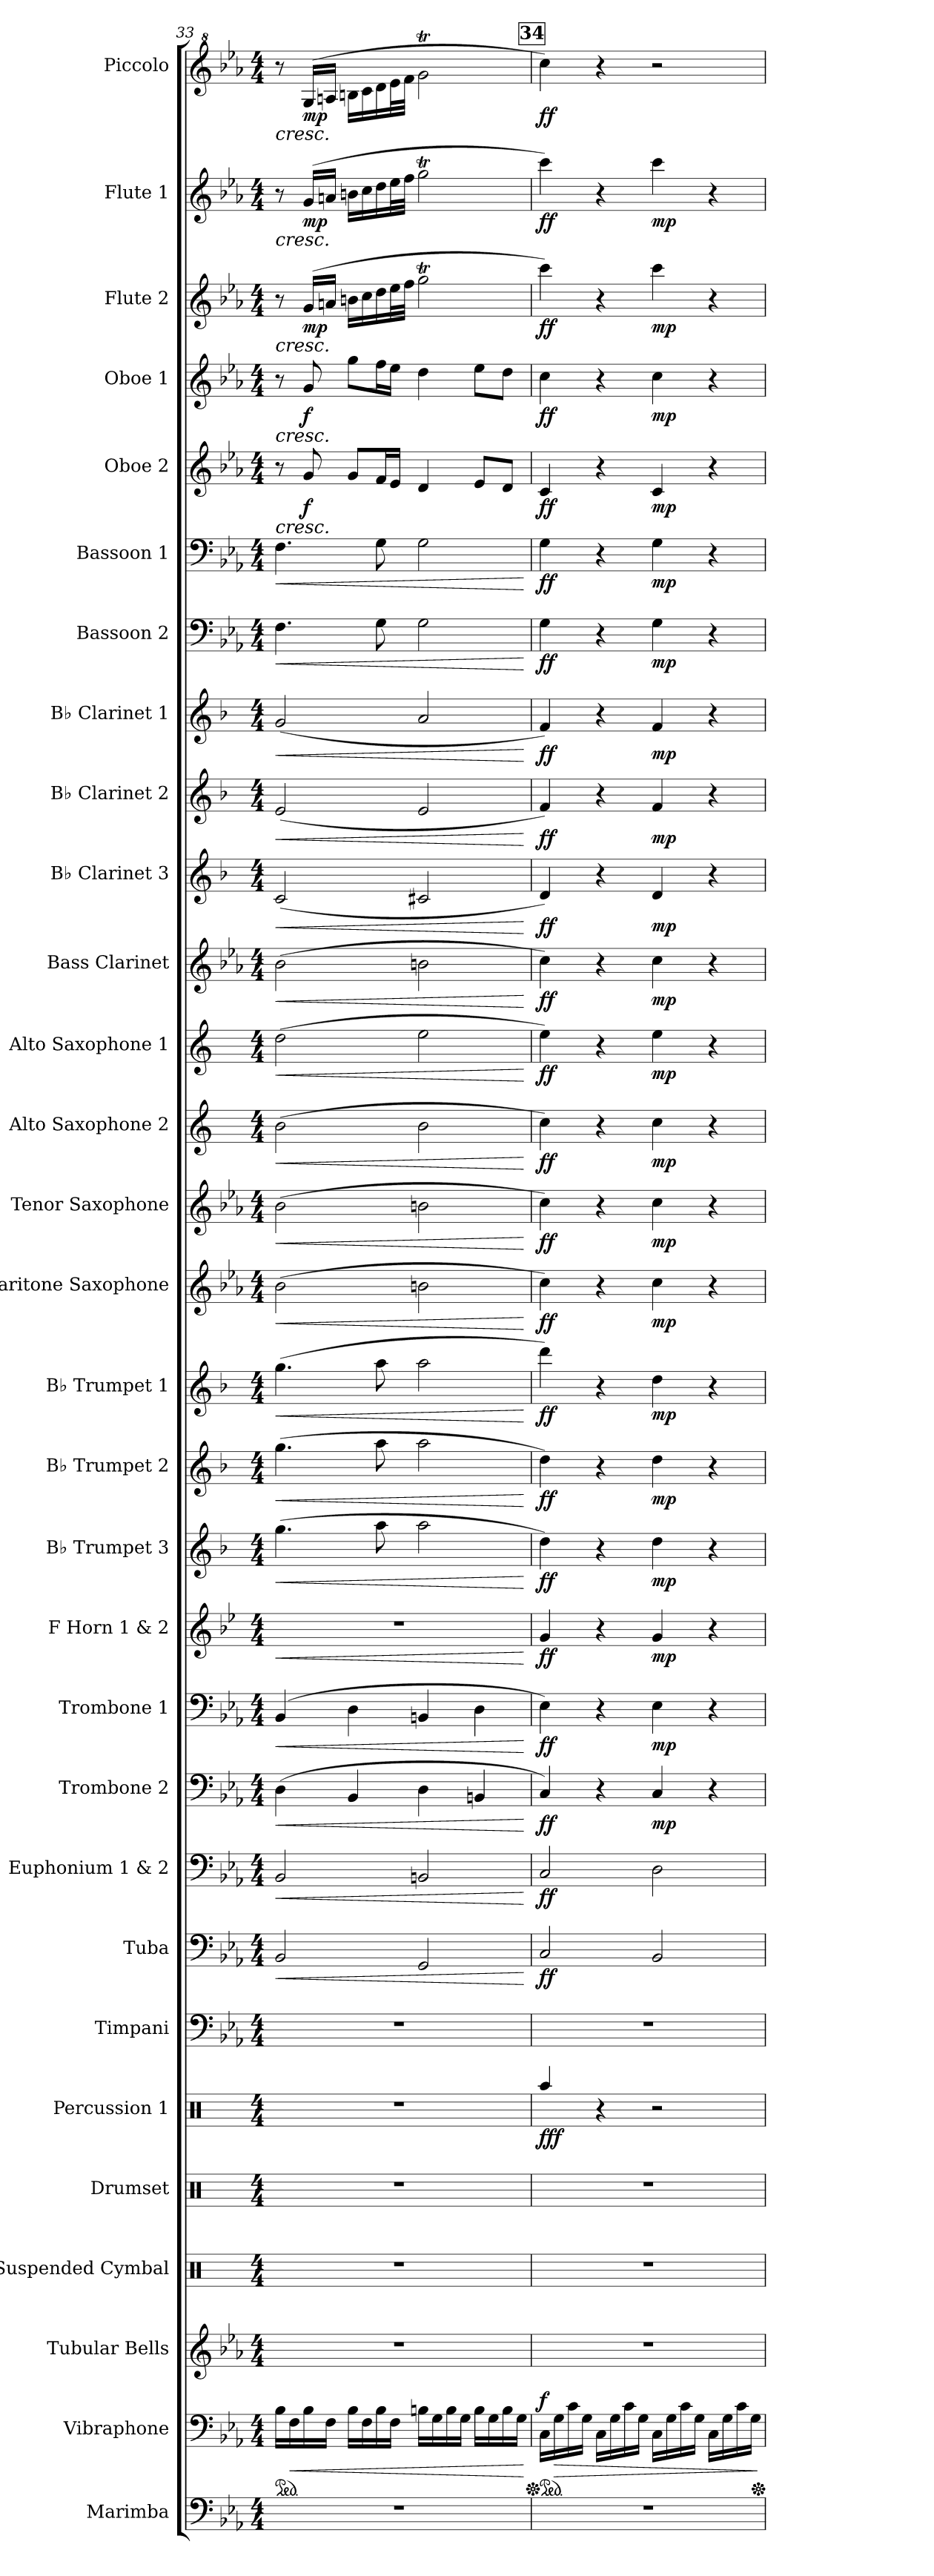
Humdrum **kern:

**kern	**kern	**dynam	**kern	**kern	**kern	**kern	**dynam	**kern	**kern	**dynam	**kern	**dynam	**kern	**dynam	**kern	**dynam	**kern	**dynam	**kern	**dynam	**kern	**dynam	**kern	**dynam	**kern	**dynam	**kern	**dynam	**kern	**dynam	**kern	**dynam	**kern	**dynam	**kern	**dynam	**kern	**dynam	**kern	**dynam	**kern	**dynam	**kern	**dynam	**kern	**dynam	**kern	**dynam	**kern	**dynam	**kern	**dynam	**kern	**dynam
*part30	*part29	*part29	*part28	*part27	*part26	*part25	*part25	*part24	*part23	*part23	*part22	*part22	*part21	*part21	*part20	*part20	*part19	*part19	*part18	*part18	*part17	*part17	*part16	*part16	*part15	*part15	*part14	*part14	*part13	*part13	*part12	*part12	*part11	*part11	*part10	*part10	*part9	*part9	*part8	*part8	*part7	*part7	*part6	*part6	*part5	*part5	*part4	*part4	*part3	*part3	*part2	*part2	*part1	*part1
*staff30	*staff29	*staff29	*staff28	*staff27	*staff26	*staff25	*staff25	*staff24	*staff23	*staff23	*staff22	*staff22	*staff21	*staff21	*staff20	*staff20	*staff19	*staff19	*staff18	*staff18	*staff17	*staff17	*staff16	*staff16	*staff15	*staff15	*staff14	*staff14	*staff13	*staff13	*staff12	*staff12	*staff11	*staff11	*staff10	*staff10	*staff9	*staff9	*staff8	*staff8	*staff7	*staff7	*staff6	*staff6	*staff5	*staff5	*staff4	*staff4	*staff3	*staff3	*staff2	*staff2	*staff1	*staff1
*I"Marimba	*I"Vibraphone	*	*I"Tubular Bells	*I"Suspended Cymbal	*I"Drumset	*I"Percussion 1	*	*I"Timpani	*I"Tuba	*	*I"Euphonium 1 &amp; 2	*	*I"Trombone 2	*	*I"Trombone 1	*	*I"F Horn 1 &amp; 2	*	*I"B♭ Trumpet 3	*	*I"B♭ Trumpet 2	*	*I"B♭ Trumpet 1	*	*I"Baritone Saxophone	*	*I"Tenor Saxophone	*	*I"Alto Saxophone 2	*	*I"Alto Saxophone 1	*	*I"Bass Clarinet	*	*I"B♭ Clarinet 3	*	*I"B♭ Clarinet 2	*	*I"B♭ Clarinet 1	*	*I"Bassoon 2	*	*I"Bassoon 1	*	*I"Oboe 2	*	*I"Oboe 1	*	*I"Flute 2	*	*I"Flute 1	*	*I"Piccolo	*
*I'Mrm.	*I'Vib.	*	*I'Tu. Be.	*I'Sus. Cym.	*I'Drs.	*I'Perc. 1	*	*I'Timp.	*I'Tba.	*	*I'Euph. 1 &amp; 2	*	*I'Tbn. 2	*	*I'Tbn. 1	*	*I'F Hn. 1 2	*	*I'B♭ Tpt. 3	*	*I'B♭ Tpt. 2	*	*I'B♭ Tpt. 1	*	*I'Bar. Sax.	*	*I'T. Sax.	*	*I'A. Sax. 2	*	*I'A. Sax. 1	*	*I'B. Cl.	*	*I'B♭ Cl. 3	*	*I'B♭ Cl. 2	*	*I'B♭ Cl. 1	*	*I'Bsn. 2	*	*I'Bsn. 1	*	*I'Ob. 2	*	*I'Ob. 1	*	*I'Fl. 2	*	*I'Fl. 1	*	*I'Picc.	*
*clefF4	*clefF4	*	*clefG2	*clefX	*clefX	*clefX	*	*clefF4	*clefF4	*	*clefF4	*	*clefF4	*	*clefF4	*	*clefG2	*	*clefG2	*	*clefG2	*	*clefG2	*	*clefG2	*	*clefG2	*	*clefG2	*	*clefG2	*	*clefG2	*	*clefG2	*	*clefG2	*	*clefG2	*	*clefF4	*	*clefF4	*	*clefG2	*	*clefG2	*	*clefG2	*	*clefG2	*	*clefG^2	*
*	*	*	*	*	*	*	*	*	*	*	*	*	*	*	*	*	*ITrd4c7	*	*ITrd1c2	*	*ITrd1c2	*	*ITrd1c2	*	*ITrd12c21	*	*ITrd8c14	*	*ITrd5c9	*	*ITrd5c9	*	*ITrd8c14	*	*ITrd1c2	*	*ITrd1c2	*	*ITrd1c2	*	*	*	*	*	*	*	*	*	*	*	*	*	*ITrd-7c-12	*
*k[b-e-a-]	*k[b-e-a-]	*	*k[b-e-a-]	*k[]	*k[]	*k[]	*	*k[b-e-a-]	*k[b-e-a-]	*	*k[b-e-a-]	*	*k[b-e-a-]	*	*k[b-e-a-]	*	*k[b-e-a-]	*	*k[b-e-a-]	*	*k[b-e-a-]	*	*k[b-e-a-]	*	*k[b-e-a-]	*	*k[b-e-a-]	*	*k[b-e-a-]	*	*k[b-e-a-]	*	*k[b-e-a-]	*	*k[b-e-a-]	*	*k[b-e-a-]	*	*k[b-e-a-]	*	*k[b-e-a-]	*	*k[b-e-a-]	*	*k[b-e-a-]	*	*k[b-e-a-]	*	*k[b-e-a-]	*	*k[b-e-a-]	*	*k[b-e-a-]	*
*M4/4	*M4/4	*	*M4/4	*M4/4	*M4/4	*M4/4	*	*M4/4	*M4/4	*	*M4/4	*	*M4/4	*	*M4/4	*	*M4/4	*	*M4/4	*	*M4/4	*	*M4/4	*	*M4/4	*	*M4/4	*	*M4/4	*	*M4/4	*	*M4/4	*	*M4/4	*	*M4/4	*	*M4/4	*	*M4/4	*	*M4/4	*	*M4/4	*	*M4/4	*	*M4/4	*	*M4/4	*	*M4/4	*
*	*ped	*	*	*	*	*	*	*	*	*	*	*	*	*	*	*	*	*	*	*	*	*	*	*	*	*	*	*	*	*	*	*	*	*	*	*	*	*	*	*	*	*	*	*	*	*	*	*	*	*	*	*	*	*
=33	=33	=33	=33	=33	=33	=33	=33	=33	=33	=33	=33	=33	=33	=33	=33	=33	=33	=33	=33	=33	=33	=33	=33	=33	=33	=33	=33	=33	=33	=33	=33	=33	=33	=33	=33	=33	=33	=33	=33	=33	=33	=33	=33	=33	=33	=33	=33	=33	=33	=33	=33	=33	=33	=33
!	!	!	!	!	!	!	!	!	!	!LO:HP:b	!	!LO:HP:b	!	!LO:HP:b	!	!LO:HP:b	!	!LO:HP:b	!	!LO:HP:b	!	!LO:HP:b	!	!LO:HP:b	!	!LO:HP:b	!	!LO:HP:b	!	!LO:HP:b	!	!LO:HP:b	!	!LO:HP:b	!	!LO:HP:b	!	!LO:HP:b	!	!LO:HP:b	!	!LO:HP:b	!	!LO:HP:b	!	!LO:HP:b	!	!LO:HP:b	!	!LO:HP:b	!	!LO:HP:b	!	!LO:HP:b
1r	16B-\LL	.	1r	1r	1r	1r	.	1r	2BB-/	<	2BB-/	<	(>4D\	<	(>4BB-/	<	1r	<	(>4.ff\	<	(>4.ff\	<	(>4.ff\	<	(>2B-\	<	(>2B-\	<	(>2d\	<	(>2f\	<	(>2B-\	<	(<2B-/	<	(<2d/	<	(<2f/	<	4.F\	<	4.F\	<	8r	<	8r	<	8r	<	8r	<	8r	<
!	!	!LO:HP:b	!	!	!	!	!	!	!	!	!	!	!	!	!	!	!	!	!	!	!	!	!	!	!	!	!	!	!	!	!	!	!	!	!	!	!	!	!	!	!	!	!	!	!	!	!	!	!	!	!	!	!	!
.	16F\	<	.	.	.	.	.	.	.	.	.	.	.	.	.	.	.	.	.	.	.	.	.	.	.	.	.	.	.	.	.	.	.	.	.	.	.	.	.	.	.	.	.	.	.	.	.	.	.	.	.	.	.	.
!	!	!	!	!	!	!	!	!	!	!	!	!	!	!	!	!	!	!	!	!	!	!	!	!	!	!	!	!	!	!	!	!	!	!	!	!	!	!	!	!	!	!	!	!	!	!LO:DY:b	!	!LO:DY:b	!	!LO:DY:b	!	!LO:DY:b	!	!LO:DY:b
.	16B-\	.	.	.	.	.	.	.	.	.	.	.	.	.	.	.	.	.	.	.	.	.	.	.	.	.	.	.	.	.	.	.	.	.	.	.	.	.	.	.	.	.	.	.	8g/	f	8g/	f	(>16g/LL	mp	(>16g/LL	mp	(>16gg/LL	mp
.	16F\JJ	.	.	.	.	.	.	.	.	.	.	.	.	.	.	.	.	.	.	.	.	.	.	.	.	.	.	.	.	.	.	.	.	.	.	.	.	.	.	.	.	.	.	.	.	.	.	.	16an/JJ	.	16an/JJ	.	16aan/JJ	.
.	16B-\LL	.	.	.	.	.	.	.	.	.	.	.	4BB-/	.	4D\	.	.	.	.	.	.	.	.	.	.	.	.	.	.	.	.	.	.	.	.	.	.	.	.	.	.	.	.	.	8g/L	.	8gg\L	.	16bn\LL	.	16bn\LL	.	16bbn\LL	.
.	16F\	.	.	.	.	.	.	.	.	.	.	.	.	.	.	.	.	.	.	.	.	.	.	.	.	.	.	.	.	.	.	.	.	.	.	.	.	.	.	.	.	.	.	.	.	.	.	.	16cc\	.	16cc\	.	16ccc\	.
.	16B-\	.	.	.	.	.	.	.	.	.	.	.	.	.	.	.	.	.	8gg\	.	8gg\	.	8gg\	.	.	.	.	.	.	.	.	.	.	.	.	.	.	.	.	.	8G\	.	8G\	.	16f/L	.	16ff\L	.	16dd\	.	16dd\	.	16ddd\	.
.	16F\JJ	.	.	.	.	.	.	.	.	.	.	.	.	.	.	.	.	.	.	.	.	.	.	.	.	.	.	.	.	.	.	.	.	.	.	.	.	.	.	.	.	.	.	.	16e-/JJ	.	16ee-\JJ	.	32ee-\L	.	32ee-\L	.	32eee-\L	.
.	.	.	.	.	.	.	.	.	.	.	.	.	.	.	.	.	.	.	.	.	.	.	.	.	.	.	.	.	.	.	.	.	.	.	.	.	.	.	.	.	.	.	.	.	.	.	.	.	32ff\JJJ	.	32ff\JJJ	.	32fff\JJJ	.
.	16Bn\LL	.	.	.	.	.	.	.	2GG/	.	2BBn/	.	4D\	.	4BBn/	.	.	.	2gg\	.	2gg\	.	2gg\	.	2Bn\	.	2Bn\	.	2d\	.	2g\	.	2Bn\	.	2Bn/	.	2d/	.	2g/	.	2G\	.	2G\	.	4d/	.	4dd\	.	2ggt\	.	2ggt\	.	2gggt\	.
.	16G\	.	.	.	.	.	.	.	.	.	.	.	.	.	.	.	.	.	.	.	.	.	.	.	.	.	.	.	.	.	.	.	.	.	.	.	.	.	.	.	.	.	.	.	.	.	.	.	.	.	.	.	.	.
.	16B\	.	.	.	.	.	.	.	.	.	.	.	.	.	.	.	.	.	.	.	.	.	.	.	.	.	.	.	.	.	.	.	.	.	.	.	.	.	.	.	.	.	.	.	.	.	.	.	.	.	.	.	.	.
.	16G\JJ	.	.	.	.	.	.	.	.	.	.	.	.	.	.	.	.	.	.	.	.	.	.	.	.	.	.	.	.	.	.	.	.	.	.	.	.	.	.	.	.	.	.	.	.	.	.	.	.	.	.	.	.	.
.	16B\LL	.	.	.	.	.	.	.	.	.	.	.	4BBn/	.	4D\	.	.	.	.	.	.	.	.	.	.	.	.	.	.	.	.	.	.	.	.	.	.	.	.	.	.	.	.	.	8e-/L	.	8ee-\L	.	.	.	.	.	.	.
.	16G\	.	.	.	.	.	.	.	.	.	.	.	.	.	.	.	.	.	.	.	.	.	.	.	.	.	.	.	.	.	.	.	.	.	.	.	.	.	.	.	.	.	.	.	.	.	.	.	.	.	.	.	.	.
.	16B\	.	.	.	.	.	.	.	.	.	.	.	.	.	.	.	.	.	.	.	.	.	.	.	.	.	.	.	.	.	.	.	.	.	.	.	.	.	.	.	.	.	.	.	8d/J	.	8dd\J	.	.	.	.	.	.	.
.	16G\JJ	.	.	.	.	.	.	.	.	.	.	.	.	.	.	.	.	.	.	.	.	.	.	.	.	.	.	.	.	.	.	.	.	.	.	.	.	.	.	.	.	.	.	.	.	.	.	.	.	.	.	.	.	.
.	.	[	.	.	.	.	.	.	.	[	.	[	.	[	.	[	.	[	.	[	.	[	.	[	.	[	.	[	.	[	.	[	.	[	.	[	.	[	.	[	.	[	.	[	.	[	.	[	.	[	.	[	.	[
!!LO:REH:place=s1:a:B:fs=14:t=34
=34	=34	=34	=34	=34	=34	=34	=34	=34	=34	=34	=34	=34	=34	=34	=34	=34	=34	=34	=34	=34	=34	=34	=34	=34	=34	=34	=34	=34	=34	=34	=34	=34	=34	=34	=34	=34	=34	=34	=34	=34	=34	=34	=34	=34	=34	=34	=34	=34	=34	=34	=34	=34	=34	=34
*	*Xped	*	*	*	*	*	*	*	*	*	*	*	*	*	*	*	*	*	*	*	*	*	*	*	*	*	*	*	*	*	*	*	*	*	*	*	*	*	*	*	*	*	*	*	*	*	*	*	*	*	*	*	*	*
*	*ped	*	*	*	*	*	*	*	*	*	*	*	*	*	*	*	*	*	*	*	*	*	*	*	*	*	*	*	*	*	*	*	*	*	*	*	*	*	*	*	*	*	*	*	*	*	*	*	*	*	*	*	*	*
!	!	!LO:DY:a	!	!	!	!	!LO:DY:b	!	!	!LO:DY:b	!	!LO:DY:b	!	!LO:DY:b	!	!LO:DY:b	!	!LO:DY:b	!	!LO:DY:b	!	!LO:DY:b	!	!LO:DY:b	!	!LO:DY:b	!	!LO:DY:b	!	!LO:DY:b	!	!LO:DY:b	!	!LO:DY:b	!	!LO:DY:b	!	!LO:DY:b	!	!LO:DY:b	!	!LO:DY:b	!	!LO:DY:b	!	!LO:DY:b	!	!LO:DY:b	!	!LO:DY:b	!	!LO:DY:b	!	!LO:DY:b
1r	16C\LL	f	1r	1r	1r	4Raa/	fff	1r	2C/	ff	2C/	ff	4C/)	ff	4E-\)	ff	4c/	ff	4cc\)	ff	4cc\)	ff	4ccc\)	ff	4c\)	ff	4c\)	ff	4e-\)	ff	4g\)	ff	4c\)	ff	4c/)	ff	4e-/)	ff	4e-/)	ff	4G\	ff	4G\	ff	4c/	ff	4cc\	ff	4ccc\)	ff	4ccc\)	ff	4cccc\)	ff
!	!	!LO:HP:b	!	!	!	!	!	!	!	!	!	!	!	!	!	!	!	!	!	!	!	!	!	!	!	!	!	!	!	!	!	!	!	!	!	!	!	!	!	!	!	!	!	!	!	!	!	!	!	!	!	!	!	!
.	16G\	>	.	.	.	.	.	.	.	.	.	.	.	.	.	.	.	.	.	.	.	.	.	.	.	.	.	.	.	.	.	.	.	.	.	.	.	.	.	.	.	.	.	.	.	.	.	.	.	.	.	.	.	.
.	16c\	.	.	.	.	.	.	.	.	.	.	.	.	.	.	.	.	.	.	.	.	.	.	.	.	.	.	.	.	.	.	.	.	.	.	.	.	.	.	.	.	.	.	.	.	.	.	.	.	.	.	.	.	.
.	16G\JJ	.	.	.	.	.	.	.	.	.	.	.	.	.	.	.	.	.	.	.	.	.	.	.	.	.	.	.	.	.	.	.	.	.	.	.	.	.	.	.	.	.	.	.	.	.	.	.	.	.	.	.	.	.
.	16C\LL	.	.	.	.	4r	.	.	.	.	.	.	4r	.	4r	.	4r	.	4r	.	4r	.	4r	.	4r	.	4r	.	4r	.	4r	.	4r	.	4r	.	4r	.	4r	.	4r	.	4r	.	4r	.	4r	.	4r	.	4r	.	4r	.
.	16G\	.	.	.	.	.	.	.	.	.	.	.	.	.	.	.	.	.	.	.	.	.	.	.	.	.	.	.	.	.	.	.	.	.	.	.	.	.	.	.	.	.	.	.	.	.	.	.	.	.	.	.	.	.
.	16c\	.	.	.	.	.	.	.	.	.	.	.	.	.	.	.	.	.	.	.	.	.	.	.	.	.	.	.	.	.	.	.	.	.	.	.	.	.	.	.	.	.	.	.	.	.	.	.	.	.	.	.	.	.
.	16G\JJ	.	.	.	.	.	.	.	.	.	.	.	.	.	.	.	.	.	.	.	.	.	.	.	.	.	.	.	.	.	.	.	.	.	.	.	.	.	.	.	.	.	.	.	.	.	.	.	.	.	.	.	.	.
!	!	!	!	!	!	!	!	!	!	!	!	!	!	!LO:DY:b	!	!LO:DY:b	!	!LO:DY:b	!	!LO:DY:b	!	!LO:DY:b	!	!LO:DY:b	!	!LO:DY:b	!	!LO:DY:b	!	!LO:DY:b	!	!LO:DY:b	!	!LO:DY:b	!	!LO:DY:b	!	!LO:DY:b	!	!LO:DY:b	!	!LO:DY:b	!	!LO:DY:b	!	!LO:DY:b	!	!LO:DY:b	!	!LO:DY:b	!	!LO:DY:b	!	!
.	16C\LL	.	.	.	.	2r	.	.	2BB-/	.	2D\	.	4C/	mp	4E-\	mp	4c/	mp	4cc\	mp	4cc\	mp	4cc\	mp	4c\	mp	4c\	mp	4e-\	mp	4g\	mp	4c\	mp	4c/	mp	4e-/	mp	4e-/	mp	4G\	mp	4G\	mp	4c/	mp	4cc\	mp	4ccc\	mp	4ccc\	mp	2r	.
.	16G\	.	.	.	.	.	.	.	.	.	.	.	.	.	.	.	.	.	.	.	.	.	.	.	.	.	.	.	.	.	.	.	.	.	.	.	.	.	.	.	.	.	.	.	.	.	.	.	.	.	.	.	.	.
.	16c\	.	.	.	.	.	.	.	.	.	.	.	.	.	.	.	.	.	.	.	.	.	.	.	.	.	.	.	.	.	.	.	.	.	.	.	.	.	.	.	.	.	.	.	.	.	.	.	.	.	.	.	.	.
.	16G\JJ	.	.	.	.	.	.	.	.	.	.	.	.	.	.	.	.	.	.	.	.	.	.	.	.	.	.	.	.	.	.	.	.	.	.	.	.	.	.	.	.	.	.	.	.	.	.	.	.	.	.	.	.	.
.	16C\LL	.	.	.	.	.	.	.	.	.	.	.	4r	.	4r	.	4r	.	4r	.	4r	.	4r	.	4r	.	4r	.	4r	.	4r	.	4r	.	4r	.	4r	.	4r	.	4r	.	4r	.	4r	.	4r	.	4r	.	4r	.	.	.
.	16G\	.	.	.	.	.	.	.	.	.	.	.	.	.	.	.	.	.	.	.	.	.	.	.	.	.	.	.	.	.	.	.	.	.	.	.	.	.	.	.	.	.	.	.	.	.	.	.	.	.	.	.	.	.
.	16c\	.	.	.	.	.	.	.	.	.	.	.	.	.	.	.	.	.	.	.	.	.	.	.	.	.	.	.	.	.	.	.	.	.	.	.	.	.	.	.	.	.	.	.	.	.	.	.	.	.	.	.	.	.
.	16G\JJ	.	.	.	.	.	.	.	.	.	.	.	.	.	.	.	.	.	.	.	.	.	.	.	.	.	.	.	.	.	.	.	.	.	.	.	.	.	.	.	.	.	.	.	.	.	.	.	.	.	.	.	.	.
.	.	]	.	.	.	.	.	.	.	.	.	.	.	.	.	.	.	.	.	.	.	.	.	.	.	.	.	.	.	.	.	.	.	.	.	.	.	.	.	.	.	.	.	.	.	.	.	.	.	.	.	.	.	.
*	*Xped	*	*	*	*	*	*	*	*	*	*	*	*	*	*	*	*	*	*	*	*	*	*	*	*	*	*	*	*	*	*	*	*	*	*	*	*	*	*	*	*	*	*	*	*	*	*	*	*	*	*	*	*	*
=	=	=	=	=	=	=	=	=	=	=	=	=	=	=	=	=	=	=	=	=	=	=	=	=	=	=	=	=	=	=	=	=	=	=	=	=	=	=	=	=	=	=	=	=	=	=	=	=	=	=	=	=	=	=
*-	*-	*-	*-	*-	*-	*-	*-	*-	*-	*-	*-	*-	*-	*-	*-	*-	*-	*-	*-	*-	*-	*-	*-	*-	*-	*-	*-	*-	*-	*-	*-	*-	*-	*-	*-	*-	*-	*-	*-	*-	*-	*-	*-	*-	*-	*-	*-	*-	*-	*-	*-	*-	*-	*-
